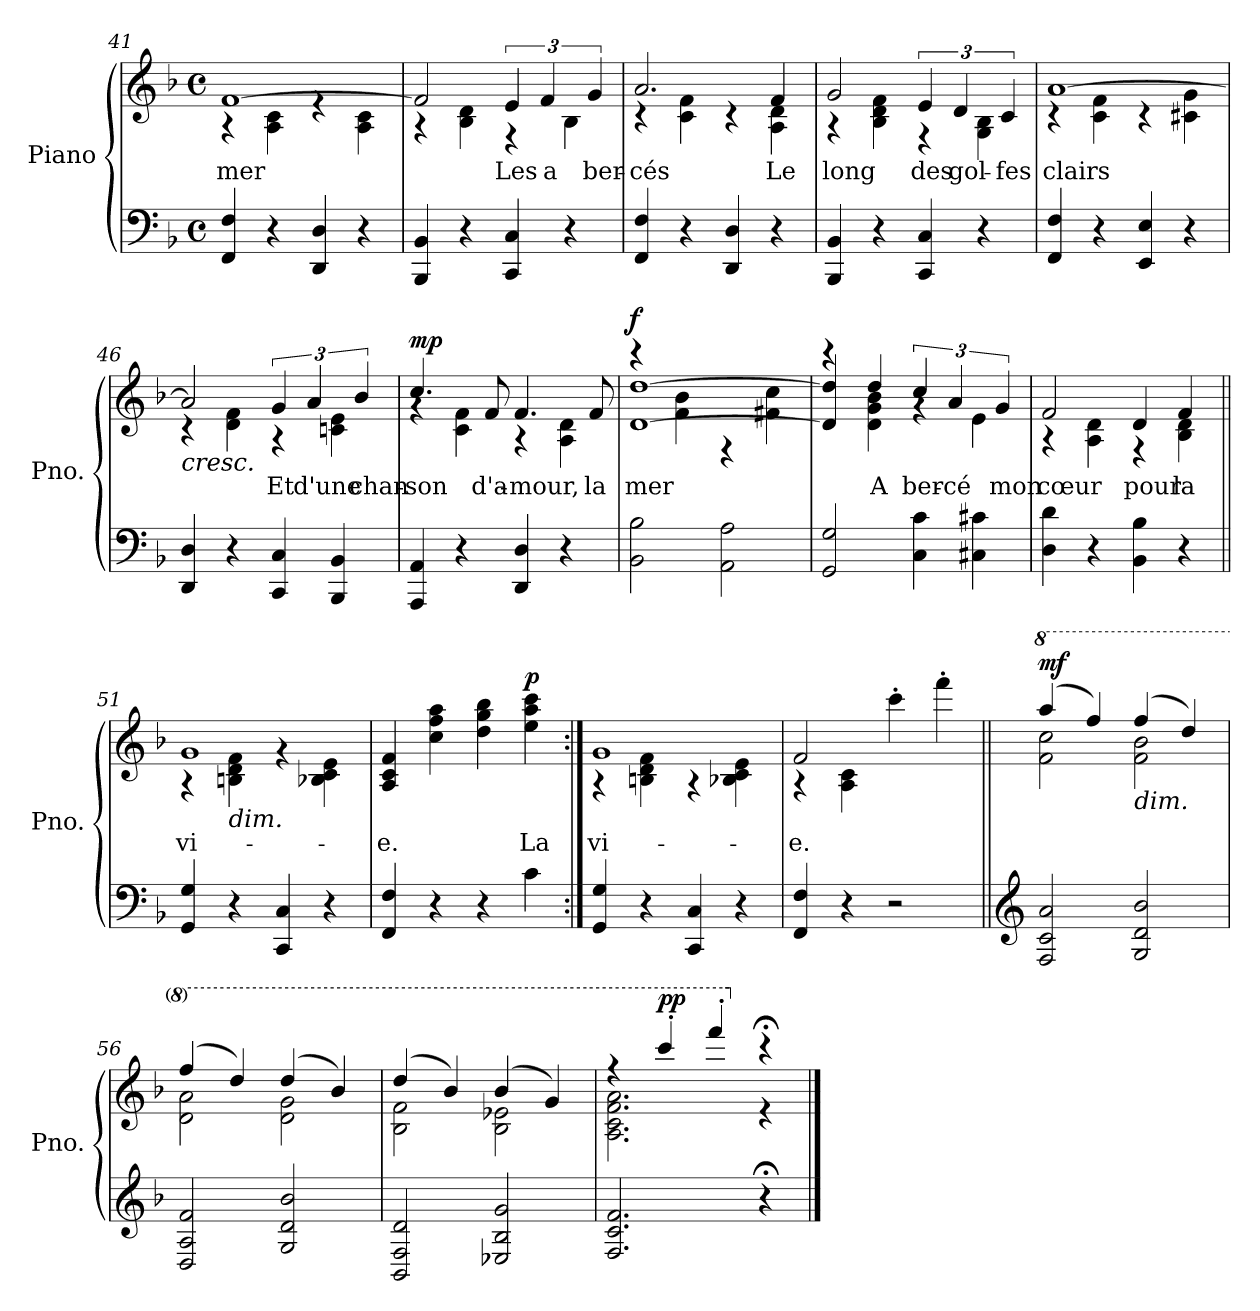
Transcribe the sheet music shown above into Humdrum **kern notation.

**kern	**kern	**text	**dynam
*part1	*part1	*part1	*part1
*staff2	*staff1	*staff1	*staff1/2
*I"Piano	*	*	*
*I'Pno.	*	*	*
*clefF4	*clefG2	*	*
*k[b-]	*k[b-]	*	*
*M4/4	*M4/4	*	*
*met(c)	*met(c)	*	*
=41	=41	=41	=41
!	!	!LO:LY:b	!
*	*^	*	*
4FF/ 4F/	[1f	4r	mer	.
4r	.	4A\ 4c\	.	.
4DD/ 4D/	.	4re	.	.
4r	.	4A\ 4c\	.	.
=42	=42	=42	=42	=42
4BBB-/ 4BB-/	2f/]	4r	.	.
4r	.	4B-\ 4d\	.	.
!	!	!	!LO:LY:b	!
4CC/ 4C/	6e/	4r	Les	.
!	!	!	!LO:LY:b	!
.	6f/	.	a	.
4r	.	4B-\	.	.
!	!	!	!LO:LY:b	!
.	6g/	.	ber-	.
=43	=43	=43	=43	=43
!	!	!	!LO:LY:b	!
4FF/ 4F/	2.a/	4r	-cés	.
4r	.	4c\ 4f\	.	.
4DD/ 4D/	.	4r	.	.
!	!	!	!LO:LY:b	!
4r	4f/	4A\ 4d\	Le	.
=44	=44	=44	=44	=44
!	!	!	!LO:LY:b	!
4BBB-/ 4BB-/	2g/	4r	long	.
4r	.	4B-\ 4d\ 4f\	.	.
!	!	!	!LO:LY:b	!
4CC/ 4C/	6e/	4r	des	.
!	!	!	!LO:LY:b	!
.	6d/	.	gol-	.
4r	.	4G\ 4B-\	.	.
!	!	!	!LO:LY:b	!
.	6c/	.	-fes	.
=45	=45	=45	=45	=45
!	!	!	!LO:LY:b	!
4FF/ 4F/	[1a	4r	clairs	.
4r	.	4c\ 4f\	.	.
4EE/ 4E/	.	4r	.	.
4r	.	4c#X\ 4g\	.	.
!!LO:LB:g=z	!!
=46	=46	=46	=46	=46
!	!LO:TX:b:i:t=cresc.	!	!	!
4DD/ 4D/	2a/]	4r	.	.
4r	.	4d\ 4f\	.	.
!	!	!	!LO:LY:b	!
4CC/ 4C/	6g/	4r	Et	.
!	!	!	!LO:LY:b	!
.	6a/	.	d'une	.
4BBB-/ 4BB-/	.	4cn\ 4e\	.	.
!	!	!	!LO:LY:b	!
.	6b-/	.	chan-	.
=47	=47	=47	=47	=47
!	!	!	!LO:LY:b	!LO:DY:b
4AAA/ 4AA/	4.cc/	4rg	-son	mp
4r	.	4c\ 4f\	.	.
!	!	!	!LO:LY:b	!
.	8f/	.	d'a-	.
!	!	!	!LO:LY:b	!
4DD/ 4D/	4.f/	4r	-mour,	.
4r	.	4A\ 4d\	.	.
!	!	!	!LO:LY:b	!
.	8f/	.	la	.
=48	=48	=48	=48	=48
!	!	!	!LO:LY:b	!LO:DY:b
2BB-\ 2B-\	[1d [1dd	4rccc	mer	f
.	.	4f\ 4b-\	.	.
2AA\ 2A\	.	4r	.	.
.	.	4f#X\ 4cc\	.	.
=49	=49	=49	=49	=49
2GG/ 2G/	4d/] 4dd/]	4rccc	.	.
!	!	!	!LO:LY:b	!
.	4dd/	4d\ 4g\ 4b-\	A	.
!	!	!	!LO:LY:b	!
4C\ 4c\	6cc/	4rg	ber-	.
!	!	!	!LO:LY:b	!
.	6a/	.	-cé	.
4C#X\ 4c#X\	.	4e\	.	.
!	!	!	!LO:LY:b	!
.	6g/	.	mon	.
=50	=50	=50	=50	=50
!	!	!	!LO:LY:b	!
4D\ 4d\	2f/	4r	cœur	.
4r	.	4A\ 4d\	.	.
!	!	!	!LO:LY:b	!
4BB-\ 4B-\	4d/	4r	pour	.
!	!	!	!LO:LY:b	!
4r	4f/	4B-\ 4d\	la	.
=51||	=51||	=51||	=51||	=51||
!	!	!	!LO:LY:b	!
4GG/ 4G/	1g	4r	vi-	.
!	!	!LO:TX:b:i:t=dim.	!	!
4r	.	4Bn\ 4d\ 4f\	.	.
4CC/ 4C/	.	4rg	.	.
4r	.	4B-X\ 4c\ 4e\	.	.
=52	=52	=52	=52	=52
!	!	!	!LO:LY:b	!
*	*v	*v	*	*
4FF/ 4F/	4A/ 4c/ 4f/	-e.	.
4r	4cc\ 4ff\ 4aa\	.	.
4r	4dd\ 4gg\ 4bb-\	.	.
!	!	!LO:LY:b	!LO:DY:b
4c\	4ee\ 4aa\ 4ccc\	La	p
!!LO:LB:g=z
=53:|!	=53:|!	=53:|!	=53:|!
!	!	!LO:LY:b	!
*	*^	*	*
4GG/ 4G/	1g	4r	vi-	.
4r	.	4Bn\ 4d\ 4f\	.	.
4CC/ 4C/	.	4r	.	.
4r	.	4B-X\ 4c\ 4e\	.	.
=54	=54	=54	=54	=54
!	!	!	!LO:LY:b	!
4FF/ 4F/	2f/	4r	-e.	.
4r	.	4A\ 4c\	.	.
2r	4ccc'\	2ryy	.	.
.	4fff'\	.	.	.
=55||	=55||	=55||	=55||	=55||
*clefG2	*	*	*	*
*	*8va	*	*	*
!	!	!	!	!LO:DY:b
2F/ 2c/ 2a/	(>4aaa/	2ff\ 2ccc\	.	mf
.	4fff/)	.	.	.
!	!LO:TX:b:i:t=dim.	!	!	!
2G/ 2d/ 2b-/	(>4fff/	2ff\ 2bb-\	.	.
.	4ddd/)	.	.	.
=56	=56	=56	=56	=56
2D/ 2A/ 2f/	(>4fff/	2dd\ 2aa\	.	.
.	4ddd/)	.	.	.
2G/ 2d/ 2b-/	(>4ddd/	2dd\ 2gg\	.	.
.	4bb-/)	.	.	.
=57	=57	=57	=57	=57
2BB-/ 2F/ 2d/	(>4ddd/	2b-\ 2ff\	.	.
.	4bb-/)	.	.	.
2E-X/ 2B-/ 2g/	(>4bb-/	2b-\ 2ee-X\	.	.
.	4gg/)	.	.	.
=58	=58	=58	=58	=58
2.F/ 2.c/ 2.f/	4r	2.a\ 2.cc\ 2.ff\ 2.aa\	.	.
!	!	!	!	!LO:DY:b
.	4cccc'/	.	.	pp
.	4ffff'/	.	.	.
*	*X8va	*	*	*
4r;<	4r;<	4r	.	.
*	*v	*v	*	*
==	==	==	==
*-	*-	*-	*-
